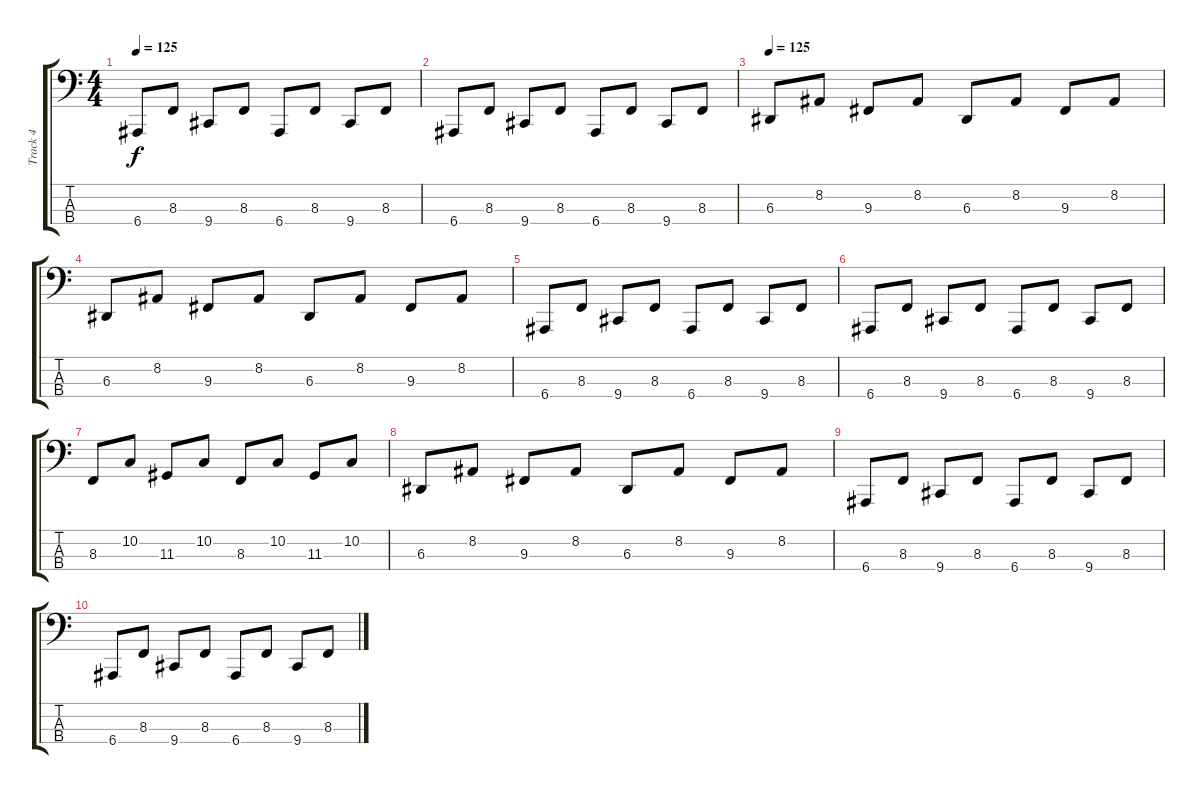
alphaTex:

\track ("Track 4" "Track 4") {instrument voiceoohs}
\staff {score tabs}
\tuning (G2 D2 A1 E1) {hide}
\ts (4 4)
\tempo 125
\clef f4
\ks c
6.4.8{dy f} 8.3.8 9.4.8 8.3.8 6.4.8 8.3.8 9.4.8 8.3.8 |
6.4.8 8.3.8 9.4.8 8.3.8 6.4.8 8.3.8 9.4.8 8.3.8 |
\tempo 125
6.3.8 8.2.8 9.3.8 8.2.8 6.3.8 8.2.8 9.3.8 8.2.8 |
6.3.8 8.2.8 9.3.8 8.2.8 6.3.8 8.2.8 9.3.8 8.2.8 |
6.4.8 8.3.8 9.4.8 8.3.8 6.4.8 8.3.8 9.4.8 8.3.8 |
6.4.8 8.3.8 9.4.8 8.3.8 6.4.8 8.3.8 9.4.8 8.3.8 |
8.3.8 10.2.8 11.3.8 10.2.8 8.3.8 10.2.8 11.3.8 10.2.8 |
6.3.8 8.2.8 9.3.8 8.2.8 6.3.8 8.2.8 9.3.8 8.2.8 |
6.4.8 8.3.8 9.4.8 8.3.8 6.4.8 8.3.8 9.4.8 8.3.8 |
6.4.8 8.3.8 9.4.8 8.3.8 6.4.8 8.3.8 9.4.8 8.3.8
